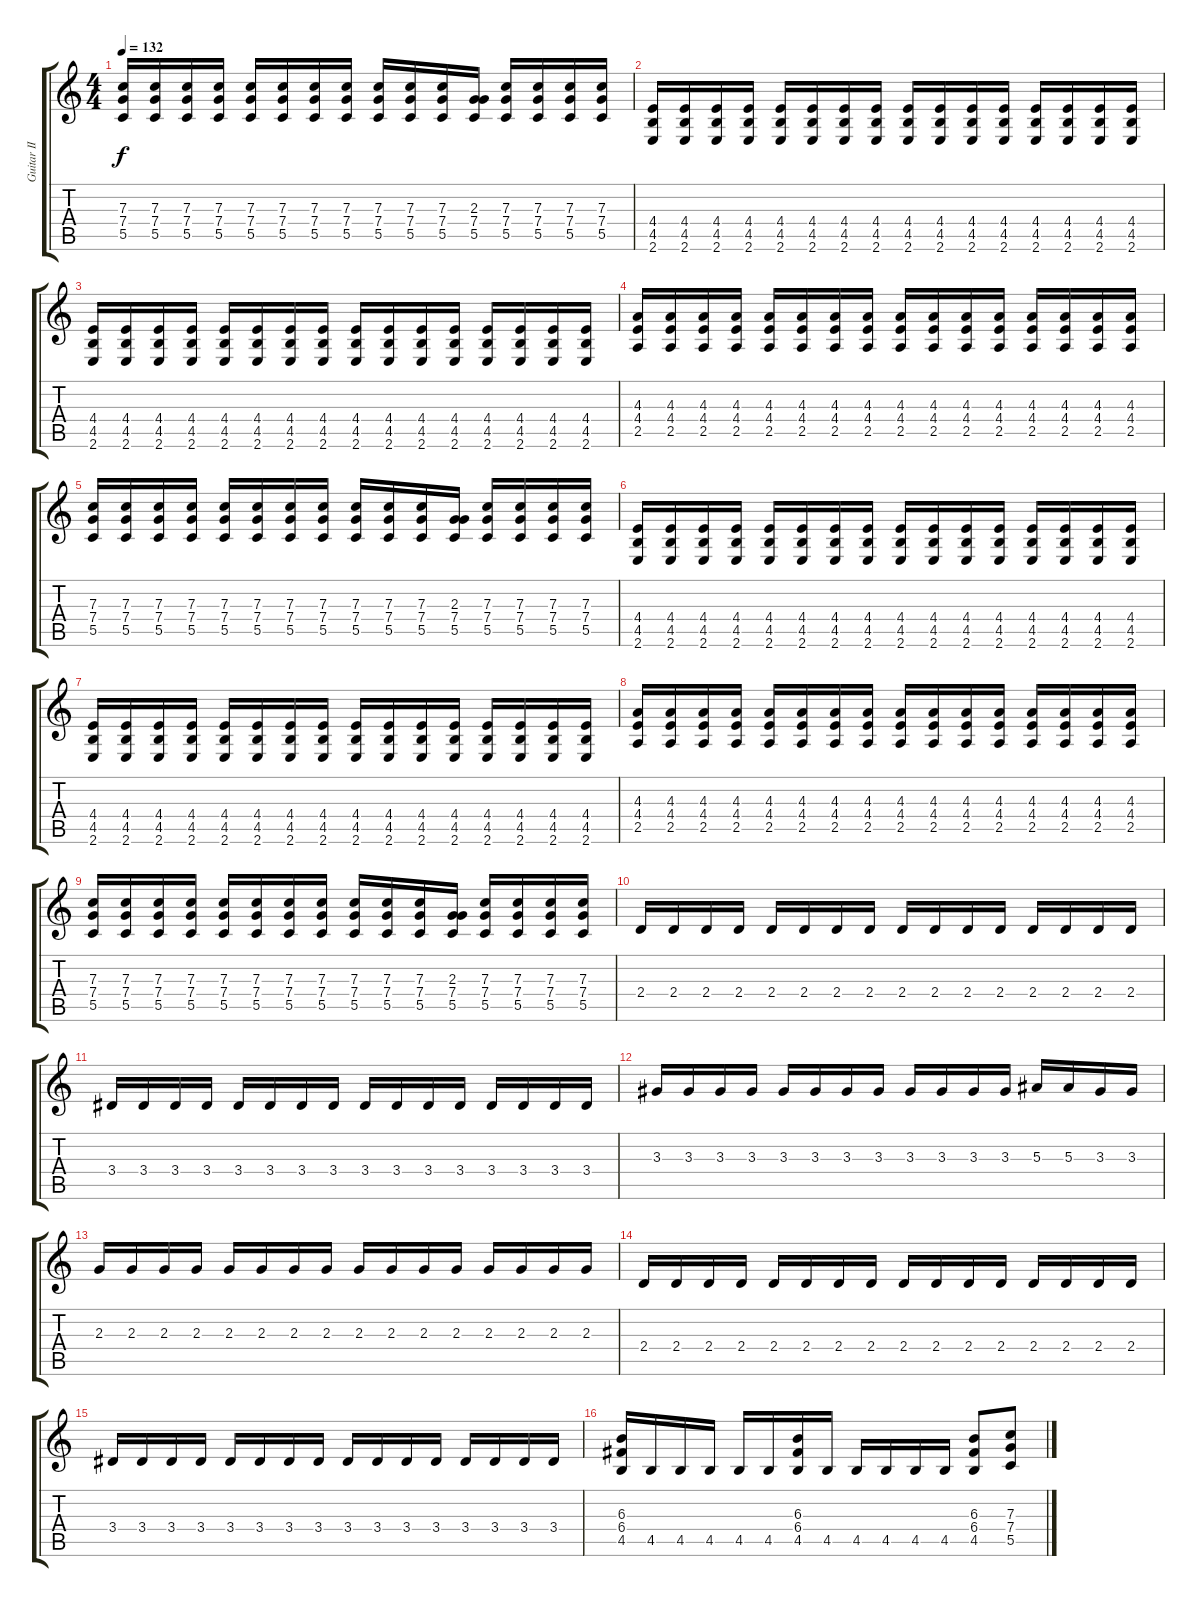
\track ("Guitar II" "Guitar II") {instrument distortionguitar}
\staff {score tabs}
\tuning (D4 A3 F3 C3 G2 D2) {hide}
\ts (4 4)
\tempo 132
\clef g2
\ks c
(7.3 7.4 5.5).16{dy f} (7.3 7.4 5.5).16 (7.3 7.4 5.5).16 (7.3 7.4 5.5).16 (7.3 7.4 5.5).16 (7.3 7.4 5.5).16 (7.3 7.4 5.5).16 (7.3 7.4 5.5).16 (7.3 7.4 5.5).16 (7.3 7.4 5.5).16 (7.3 7.4 5.5).16 (2.3 7.4 5.5).16 (7.3 7.4 5.5).16 (7.3 7.4 5.5).16 (7.3 7.4 5.5).16 (7.3 7.4 5.5).16 |
(4.4 4.5 2.6).16 (4.4 4.5 2.6).16 (4.4 4.5 2.6).16 (4.4 4.5 2.6).16 (4.4 4.5 2.6).16 (4.4 4.5 2.6).16 (4.4 4.5 2.6).16 (4.4 4.5 2.6).16 (4.4 4.5 2.6).16 (4.4 4.5 2.6).16 (4.4 4.5 2.6).16 (4.4 4.5 2.6).16 (4.4 4.5 2.6).16 (4.4 4.5 2.6).16 (4.4 4.5 2.6).16 (4.4 4.5 2.6).16 |
(4.4 4.5 2.6).16 (4.4 4.5 2.6).16 (4.4 4.5 2.6).16 (4.4 4.5 2.6).16 (4.4 4.5 2.6).16 (4.4 4.5 2.6).16 (4.4 4.5 2.6).16 (4.4 4.5 2.6).16 (4.4 4.5 2.6).16 (4.4 4.5 2.6).16 (4.4 4.5 2.6).16 (4.4 4.5 2.6).16 (4.4 4.5 2.6).16 (4.4 4.5 2.6).16 (4.4 4.5 2.6).16 (4.4 4.5 2.6).16 |
(4.3 4.4 2.5).16 (4.3 4.4 2.5).16 (4.3 4.4 2.5).16 (4.3 4.4 2.5).16 (4.3 4.4 2.5).16 (4.3 4.4 2.5).16 (4.3 4.4 2.5).16 (4.3 4.4 2.5).16 (4.3 4.4 2.5).16 (4.3 4.4 2.5).16 (4.3 4.4 2.5).16 (4.3 4.4 2.5).16 (4.3 4.4 2.5).16 (4.3 4.4 2.5).16 (4.3 4.4 2.5).16 (4.3 4.4 2.5).16 |
(7.3 7.4 5.5).16 (7.3 7.4 5.5).16 (7.3 7.4 5.5).16 (7.3 7.4 5.5).16 (7.3 7.4 5.5).16 (7.3 7.4 5.5).16 (7.3 7.4 5.5).16 (7.3 7.4 5.5).16 (7.3 7.4 5.5).16 (7.3 7.4 5.5).16 (7.3 7.4 5.5).16 (2.3 7.4 5.5).16 (7.3 7.4 5.5).16 (7.3 7.4 5.5).16 (7.3 7.4 5.5).16 (7.3 7.4 5.5).16 |
(4.4 4.5 2.6).16 (4.4 4.5 2.6).16 (4.4 4.5 2.6).16 (4.4 4.5 2.6).16 (4.4 4.5 2.6).16 (4.4 4.5 2.6).16 (4.4 4.5 2.6).16 (4.4 4.5 2.6).16 (4.4 4.5 2.6).16 (4.4 4.5 2.6).16 (4.4 4.5 2.6).16 (4.4 4.5 2.6).16 (4.4 4.5 2.6).16 (4.4 4.5 2.6).16 (4.4 4.5 2.6).16 (4.4 4.5 2.6).16 |
(4.4 4.5 2.6).16 (4.4 4.5 2.6).16 (4.4 4.5 2.6).16 (4.4 4.5 2.6).16 (4.4 4.5 2.6).16 (4.4 4.5 2.6).16 (4.4 4.5 2.6).16 (4.4 4.5 2.6).16 (4.4 4.5 2.6).16 (4.4 4.5 2.6).16 (4.4 4.5 2.6).16 (4.4 4.5 2.6).16 (4.4 4.5 2.6).16 (4.4 4.5 2.6).16 (4.4 4.5 2.6).16 (4.4 4.5 2.6).16 |
(4.3 4.4 2.5).16 (4.3 4.4 2.5).16 (4.3 4.4 2.5).16 (4.3 4.4 2.5).16 (4.3 4.4 2.5).16 (4.3 4.4 2.5).16 (4.3 4.4 2.5).16 (4.3 4.4 2.5).16 (4.3 4.4 2.5).16 (4.3 4.4 2.5).16 (4.3 4.4 2.5).16 (4.3 4.4 2.5).16 (4.3 4.4 2.5).16 (4.3 4.4 2.5).16 (4.3 4.4 2.5).16 (4.3 4.4 2.5).16 |
(7.3 7.4 5.5).16 (7.3 7.4 5.5).16 (7.3 7.4 5.5).16 (7.3 7.4 5.5).16 (7.3 7.4 5.5).16 (7.3 7.4 5.5).16 (7.3 7.4 5.5).16 (7.3 7.4 5.5).16 (7.3 7.4 5.5).16 (7.3 7.4 5.5).16 (7.3 7.4 5.5).16 (2.3 7.4 5.5).16 (7.3 7.4 5.5).16 (7.3 7.4 5.5).16 (7.3 7.4 5.5).16 (7.3 7.4 5.5).16 |
2.4.16 2.4.16 2.4.16 2.4.16 2.4.16 2.4.16 2.4.16 2.4.16 2.4.16 2.4.16 2.4.16 2.4.16 2.4.16 2.4.16 2.4.16 2.4.16 |
3.4.16 3.4.16 3.4.16 3.4.16 3.4.16 3.4.16 3.4.16 3.4.16 3.4.16 3.4.16 3.4.16 3.4.16 3.4.16 3.4.16 3.4.16 3.4.16 |
3.3.16 3.3.16 3.3.16 3.3.16 3.3.16 3.3.16 3.3.16 3.3.16 3.3.16 3.3.16 3.3.16 3.3.16 5.3.16 5.3.16 3.3.16 3.3.16 |
2.3.16 2.3.16 2.3.16 2.3.16 2.3.16 2.3.16 2.3.16 2.3.16 2.3.16 2.3.16 2.3.16 2.3.16 2.3.16 2.3.16 2.3.16 2.3.16 |
2.4.16 2.4.16 2.4.16 2.4.16 2.4.16 2.4.16 2.4.16 2.4.16 2.4.16 2.4.16 2.4.16 2.4.16 2.4.16 2.4.16 2.4.16 2.4.16 |
3.4.16 3.4.16 3.4.16 3.4.16 3.4.16 3.4.16 3.4.16 3.4.16 3.4.16 3.4.16 3.4.16 3.4.16 3.4.16 3.4.16 3.4.16 3.4.16 |
(6.3 6.4 4.5).16 4.5.16 4.5.16 4.5.16 4.5.16 4.5.16 (6.3 6.4 4.5).16 4.5.16 4.5.16 4.5.16 4.5.16 4.5.16 (6.3 6.4 4.5).8 (7.3 7.4 5.5).8
